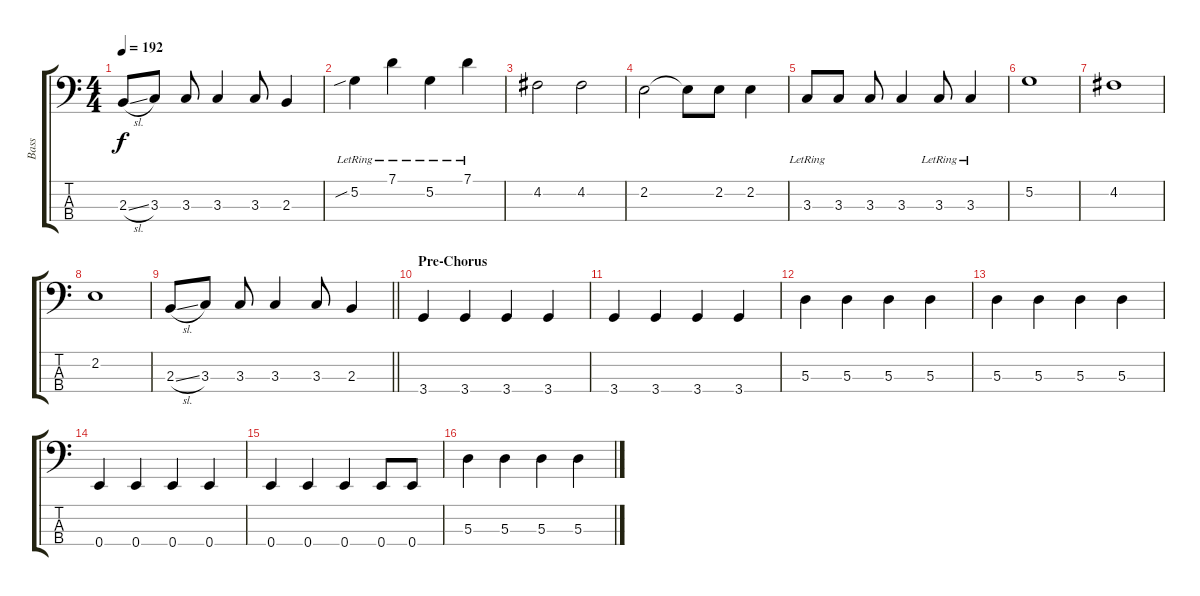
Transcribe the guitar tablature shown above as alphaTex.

\track ("Bass" "Bass") {instrument electricbasspick}
\staff {score tabs}
\tuning (G2 D2 A1 E1) {hide}
\ts (4 4)
\tempo 192
\clef f4
\ks c
2.3{sl}.8{dy f} 3.3.8 3.3.8 3.3.4 3.3.8 2.3.4 |
5.2{sib lr}.4 7.1{lr}.4 5.2{lr}.4 7.1{lr}.4 |
4.2.2 4.2.2 |
2.2.2 2.2{t}.8 2.2.8 2.2.4 |
3.3{lr}.8 3.3.8 3.3.8 3.3.4 3.3{lr}.8 3.3{lr}.4 |
5.2.1 |
4.2.1 |
2.2.1 |
\barLineRight lightlight
2.3{sl}.8 3.3.8 3.3.8 3.3.4 3.3.8 2.3.4 |
\section ("" "Pre-Chorus")
3.4.4 3.4.4 3.4.4 3.4.4 |
3.4.4 3.4.4 3.4.4 3.4.4 |
5.3.4 5.3.4 5.3.4 5.3.4 |
5.3.4 5.3.4 5.3.4 5.3.4 |
0.4.4 0.4.4 0.4.4 0.4.4 |
0.4.4 0.4.4 0.4.4 0.4.8 0.4.8 |
5.3.4 5.3.4 5.3.4 5.3.4
